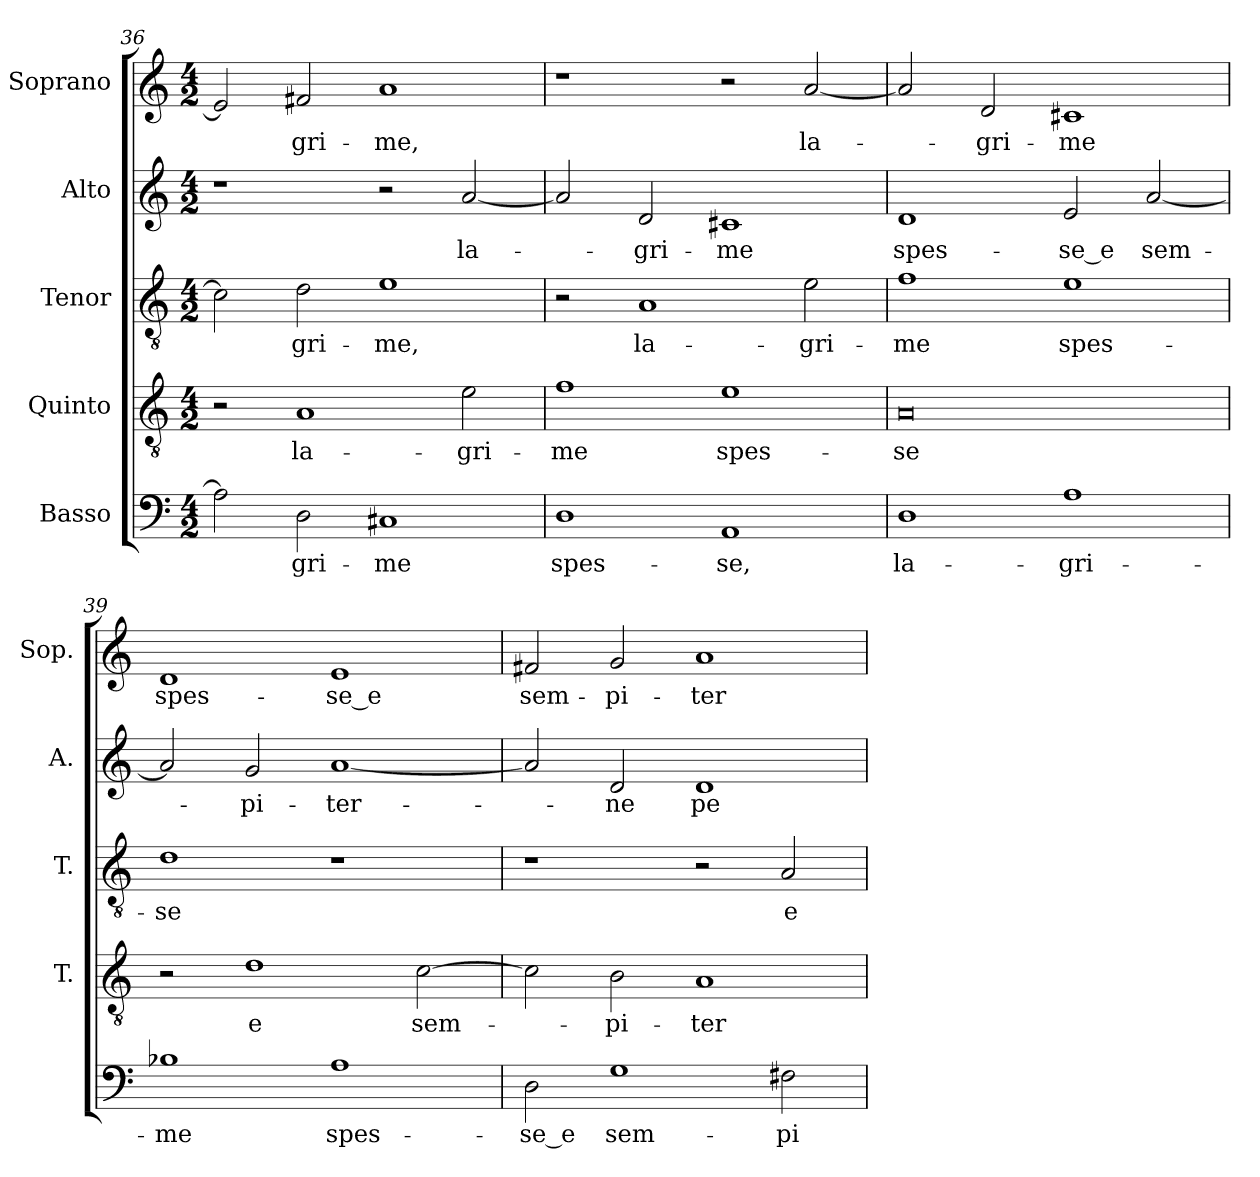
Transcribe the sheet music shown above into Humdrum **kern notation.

**kern	**text	**kern	**text	**kern	**text	**kern	**text	**kern	**text
*part5	*part5	*part4	*part4	*part3	*part3	*part2	*part2	*part1	*part1
*staff5	*staff5	*staff4	*staff4	*staff3	*staff3	*staff2	*staff2	*staff1	*staff1
*I"Basso	*	*I"Quinto	*	*I"Tenor	*	*I"Alto	*	*I"Soprano	*
*	*	*I'T.	*	*I'T.	*	*I'A.	*	*I'Sop.	*
!!LO:PB:g=z
*clefF4	*	*clefGv2	*	*clefGv2	*	*clefG2	*	*clefG2	*
*	*	*ITrd7c12	*	*ITrd7c12	*	*	*	*	*
*k[]	*	*k[]	*	*k[]	*	*k[]	*	*k[]	*
*C:	*	*C:	*	*C:	*	*C:	*	*C:	*
*M4/2	*	*M4/2	*	*M4/2	*	*M4/2	*	*M4/2	*
=36	=36	=36	=36	=36	=36	=36	=36	=36	=36
2Ai\]	.	2r	.	2C#i\]	.	1r	.	2ei/]	.
!	!LO:LY:b:color=#000000	!	!	!	!	!	!	!	!
!	!	!	!LO:LY:b:color=#000000	!	!	!	!	!	!
!	!	!	!	!	!LO:LY:b:color=#000000	!	!	!	!
!	!	!	!	!	!	!	!	!	!LO:LY:b:color=#000000
2Di\	-gri-	1AAi	la-	2Di\	-gri-	.	.	2f#Xi/	-gri-
!	!LO:LY:b:color=#000000	!	!	!	!	!	!	!	!
!	!	!	!	!	!LO:LY:b:color=#000000	!	!	!	!
!	!	!	!	!	!	!	!	!	!LO:LY:b:color=#000000
1C#Xi	-me	.	.	1Ei	-me,	2r	.	1ai	-me,
!	!	!	!LO:LY:b:color=#000000	!	!	!	!	!	!
!	!	!	!	!	!	!	!LO:LY:b:color=#000000	!	!
.	.	2Ei\	-gri-	.	.	[2ai/	la-	.	.
=37	=37	=37	=37	=37	=37	=37	=37	=37	=37
!	!LO:LY:b:color=#000000	!	!	!	!	!	!	!	!
!	!	!	!LO:LY:b:color=#000000	!	!	!	!	!	!
1Di	spes-	1Fi	-me	2r	.	2ai/]	.	1r	.
!	!	!	!	!	!LO:LY:b:color=#000000	!	!	!	!
!	!	!	!	!	!	!	!LO:LY:b:color=#000000	!	!
.	.	.	.	1AAi	la-	2di/	-gri-	.	.
!	!LO:LY:b:color=#000000	!	!	!	!	!	!	!	!
!	!	!	!LO:LY:b:color=#000000	!	!	!	!	!	!
!	!	!	!	!	!	!	!LO:LY:b:color=#000000	!	!
1AAi	-se,	1Ei	spes-	.	.	1c#Xi	-me	2r	.
!	!	!	!	!	!LO:LY:b:color=#000000	!	!	!	!
!	!	!	!	!	!	!	!	!	!LO:LY:b:color=#000000
.	.	.	.	2Ei\	-gri-	.	.	[2ai/	la-
=38	=38	=38	=38	=38	=38	=38	=38	=38	=38
!	!LO:LY:b:color=#000000	!	!	!	!	!	!	!	!
!	!	!	!LO:LY:b:color=#000000	!	!	!	!	!	!
!	!	!	!	!	!LO:LY:b:color=#000000	!	!	!	!
!	!	!	!	!	!	!	!LO:LY:b:color=#000000	!	!
1Di	la-	0AAi	-se	1Fi	-me	1di	spes-	2ai/]	.
!	!	!	!	!	!	!	!	!	!LO:LY:b:color=#000000
.	.	.	.	.	.	.	.	2di/	-gri-
!	!LO:LY:b:color=#000000	!	!	!	!	!	!	!	!
!	!	!	!	!	!LO:LY:b:color=#000000	!	!	!	!
!	!	!	!	!	!	!	!LO:LY:b:color=#000000	!	!
!	!	!	!	!	!	!	!	!	!LO:LY:b:color=#000000
1Ai	-gri-	.	.	1Ei	spes-	2ei/	-se_e	1c#Xi	-me
!	!	!	!	!	!	!	!LO:LY:b:color=#000000	!	!
.	.	.	.	.	.	[2ai/	sem-	.	.
=39	=39	=39	=39	=39	=39	=39	=39	=39	=39
!	!LO:LY:b:color=#000000	!	!	!	!	!	!	!	!
!	!	!	!	!	!LO:LY:b:color=#000000	!	!	!	!
!	!	!	!	!	!	!	!	!	!LO:LY:b:color=#000000
1B-Xi	-me	2r	.	1Di	-se	2ai/]	.	1di	spes-
!	!	!	!LO:LY:b:color=#000000	!	!	!	!	!	!
!	!	!	!	!	!	!	!LO:LY:b:color=#000000	!	!
.	.	1Di	e	.	.	2gi/	-pi-	.	.
!	!LO:LY:b:color=#000000	!	!	!	!	!	!	!	!
!	!	!	!	!	!	!	!LO:LY:b:color=#000000	!	!
!	!	!	!	!	!	!	!	!	!LO:LY:b:color=#000000
1Ai	spes-	.	.	1r	.	[1ai	-ter-	1ei	-se_e
!	!	!	!LO:LY:b:color=#000000	!	!	!	!	!	!
.	.	[2Ci\	sem-	.	.	.	.	.	.
=40	=40	=40	=40	=40	=40	=40	=40	=40	=40
!	!LO:LY:b:color=#000000	!	!	!	!	!	!	!	!
!	!	!	!	!	!	!	!	!	!LO:LY:b:color=#000000
2Di\	-se_e	2Ci\]	.	1r	.	2ai/]	.	2f#Xi/	sem-
!	!LO:LY:b:color=#000000	!	!	!	!	!	!	!	!
!	!	!	!LO:LY:b:color=#000000	!	!	!	!	!	!
!	!	!	!	!	!	!	!LO:LY:b:color=#000000	!	!
!	!	!	!	!	!	!	!	!	!LO:LY:b:color=#000000
1Gi	sem-	2BBi\	-pi-	.	.	2di/	-ne	2gi/	-pi-
!	!	!	!LO:LY:b:color=#000000	!	!	!	!	!	!
!	!	!	!	!	!	!	!LO:LY:b:color=#000000	!	!
!	!	!	!	!	!	!	!	!	!LO:LY:b:color=#000000
.	.	1AAi	-ter-	2r	.	1di	pe-	1ai	-ter-
!	!LO:LY:b:color=#000000	!	!	!	!	!	!	!	!
!	!	!	!	!	!LO:LY:b:color=#000000	!	!	!	!
2F#Xi\	-pi-	.	.	2AAi/	e	.	.	.	.
=	=	=	=	=	=	=	=	=	=
*-	*-	*-	*-	*-	*-	*-	*-	*-	*-
